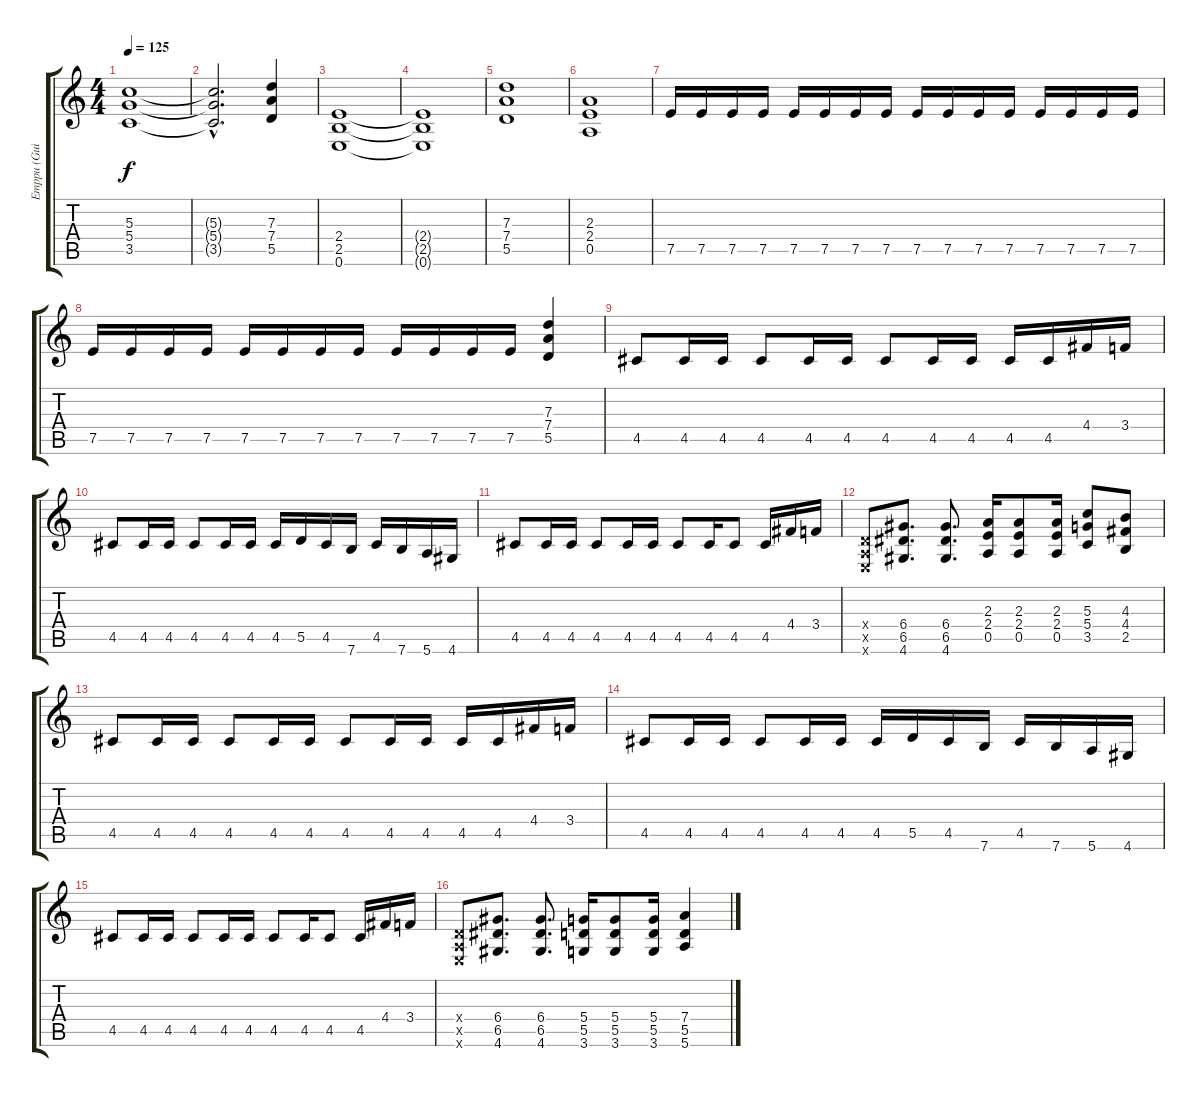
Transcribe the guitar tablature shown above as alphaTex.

\track ("Emppu (Guitar 1)" "Emppu (Gui") {instrument distortionguitar}
\staff {score tabs}
\tuning (E4 B3 G3 D3 A2 E2) {hide}
\ts (4 4)
\tempo 125
\clef g2
\ks c
(5.3 5.4 3.5).1{dy f} |
(5.3{hac t} 5.4{hac t} 3.5{hac t}).2{d} (7.3 7.4 5.5).4 |
(2.4 2.5 0.6).1 |
(2.4{t} 2.5{t} 0.6{t}).1 |
(7.3 7.4 5.5).1 |
(2.3 2.4 0.5).1 |
7.5.16 7.5.16 7.5.16 7.5.16 7.5.16 7.5.16 7.5.16 7.5.16 7.5.16 7.5.16 7.5.16 7.5.16 7.5.16 7.5.16 7.5.16 7.5.16 |
7.5.16 7.5.16 7.5.16 7.5.16 7.5.16 7.5.16 7.5.16 7.5.16 7.5.16 7.5.16 7.5.16 7.5.16 (7.3 7.4 5.5).4 |
4.5.8 4.5.16 4.5.16 4.5.8 4.5.16 4.5.16 4.5.8 4.5.16 4.5.16 4.5.16 4.5.16 4.4.16 3.4.16 |
4.5.8 4.5.16 4.5.16 4.5.8 4.5.16 4.5.16 4.5.16 5.5.16 4.5.16 7.6.16 4.5.16 7.6.16 5.6.16 4.6.16 |
4.5.8 4.5.16 4.5.16 4.5.8 4.5.16 4.5.16 4.5.8 4.5.16 4.5.8 4.5.16 4.4.16 3.4.16 |
(0.4{x} 0.5{x} 0.6{x}).8 (6.4 6.5 4.6).8{d} (6.4 6.5 4.6).8{d} (2.3 2.4 0.5).16 (2.3 2.4 0.5).8 (2.3 2.4 0.5).16 (5.3 5.4 3.5).8 (4.3 4.4 2.5).8 |
4.5.8 4.5.16 4.5.16 4.5.8 4.5.16 4.5.16 4.5.8 4.5.16 4.5.16 4.5.16 4.5.16 4.4.16 3.4.16 |
4.5.8 4.5.16 4.5.16 4.5.8 4.5.16 4.5.16 4.5.16 5.5.16 4.5.16 7.6.16 4.5.16 7.6.16 5.6.16 4.6.16 |
4.5.8 4.5.16 4.5.16 4.5.8 4.5.16 4.5.16 4.5.8 4.5.16 4.5.8 4.5.16 4.4.16 3.4.16 |
(0.4{x} 0.5{x} 0.6{x}).8 (6.4 6.5 4.6).8{d} (6.4 6.5 4.6).8{d} (5.4 5.5 3.6).16 (5.4 5.5 3.6).8 (5.4 5.5 3.6).16 (7.4 5.5 5.6).4
